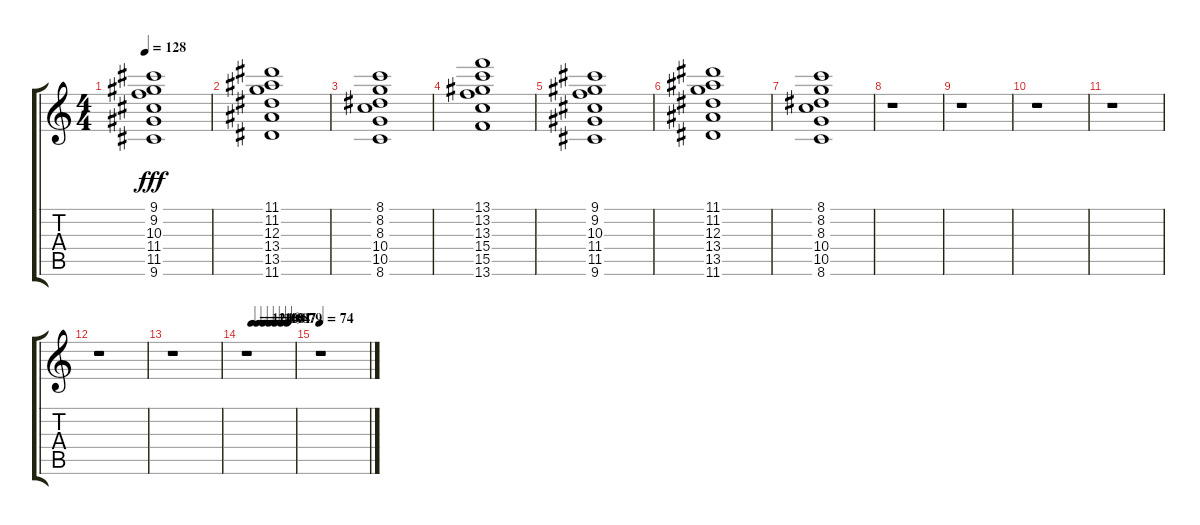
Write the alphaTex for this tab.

\track "" {instrument distortionguitar}
\staff {score tabs}
\tuning (E4 B3 G3 D3 A2 E2) {hide}
\ts (4 4)
\tempo 128
\clef g2
\ks c
(9.1 9.2 10.3 11.4 11.5 9.6).1{dy fff} |
(11.1 11.2 12.3 13.4 13.5 11.6).1 |
(8.1 8.2 8.3 10.4 10.5 8.6).1 |
(13.1 13.2 13.3 15.4 15.5 13.6).1 |
(9.1 9.2 10.3 11.4 11.5 9.6).1 |
(11.1 11.2 12.3 13.4 13.5 11.6).1 |
(8.1 8.2 8.3 10.4 10.5 8.6).1 |
r.1 |
r.1 |
r.1 |
r.1 |
r.1 |
r.1 |
\tempo (124 0.125)
\tempo (116 0.25)
\tempo (108 0.375)
\tempo (101 0.5)
\tempo (94 0.625)
\tempo (87 0.75)
\tempo (79 0.875)
r.1 |
\tempo 74
r.1
